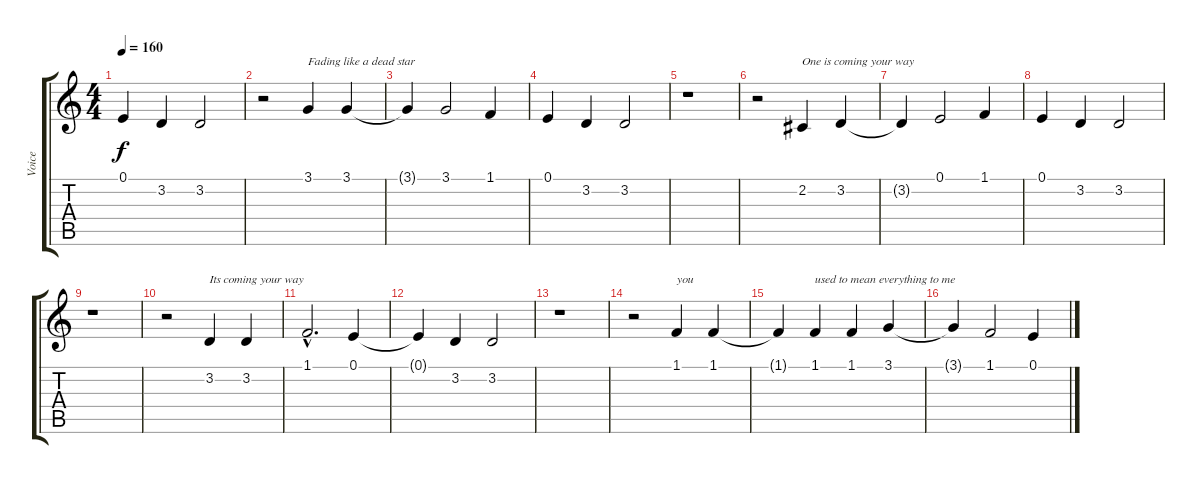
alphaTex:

\track ("Voice" "Voice") {instrument lead1square}
\staff {score tabs}
\tuning (E4 B3 G3 D3 A2 E2) {hide}
\ts (4 4)
\tempo 160
\clef g2
\ks c
0.1.4{dy f} 3.2.4 3.2.2 |
r.2 3.1.4{txt "Fading like a dead star"} 3.1.4 |
3.1{t}.4 3.1.2 1.1.4 |
0.1.4 3.2.4 3.2.2 |
r.1 |
r.2 2.2.4{txt "One is coming your way"} 3.2.4 |
3.2{t}.4 0.1.2 1.1.4 |
0.1.4 3.2.4 3.2.2 |
r.1 |
r.2 3.2.4{txt "Its coming your way"} 3.2.4 |
1.1{hac}.2{d} 0.1.4 |
0.1{t}.4 3.2.4 3.2.2 |
r.1 |
r.2 1.1.4{txt "you "} 1.1.4 |
1.1{t}.4 1.1.4{txt "used to mean everything to me"} 1.1.4 3.1.4 |
3.1{t}.4 1.1.2 0.1.4
